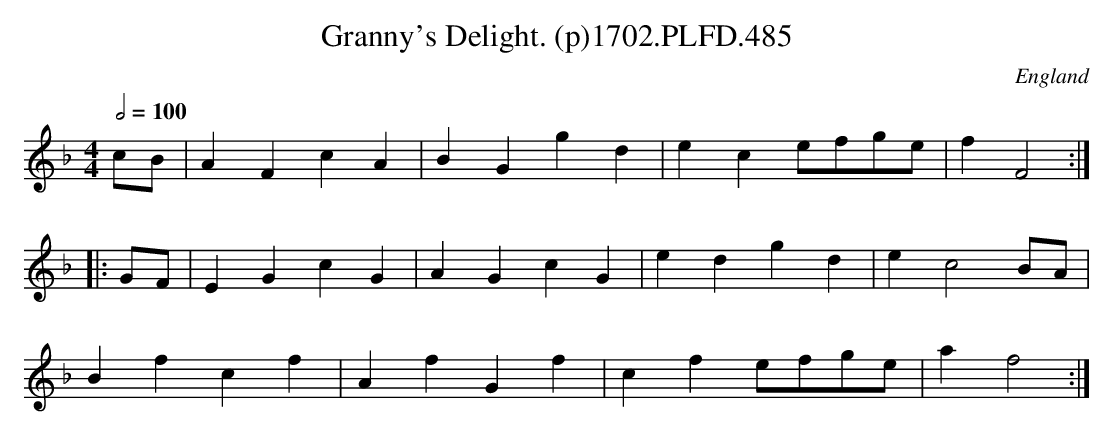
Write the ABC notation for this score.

X:1
T:Granny's Delight. (p)1702.PLFD.485
M:4/4
L:1/4
Q:1/2=100
O:England
K:F
c/B/|AFcA|BGgd|ece/f/g/e/|fF2:|
|:G/F/|EGcG|AGcG|edgd|ec2B/A/|
Bfcf|AfGf|cfe/f/g/e/|af2:|
